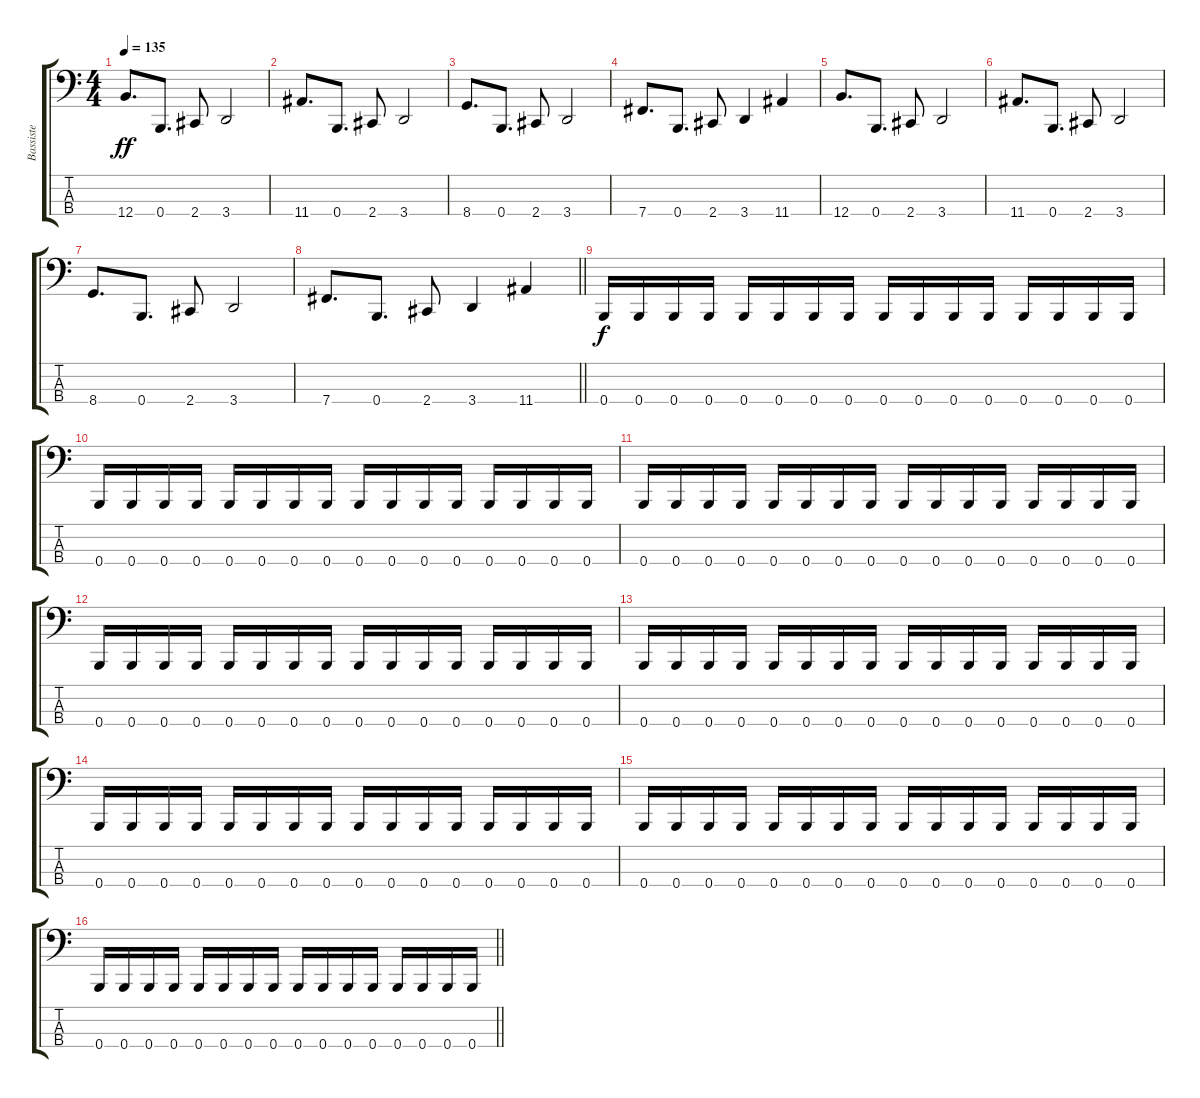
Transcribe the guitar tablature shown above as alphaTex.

\track ("Bassiste" "Bassiste") {instrument electricbassfinger}
\staff {score tabs}
\tuning (D2 B1 Gb1 B0) {hide}
\ts (4 4)
\tempo 135
\clef f4
\ks c
12.4.8{d dy ff} 0.4.8{d} 2.4.8 3.4.2 |
11.4.8{d} 0.4.8{d} 2.4.8 3.4.2 |
8.4.8{d} 0.4.8{d} 2.4.8 3.4.2 |
7.4.8{d} 0.4.8{d} 2.4.8 3.4.4 11.4.4 |
12.4.8{d} 0.4.8{d} 2.4.8 3.4.2 |
11.4.8{d} 0.4.8{d} 2.4.8 3.4.2 |
8.4.8{d} 0.4.8{d} 2.4.8 3.4.2 |
\barLineRight lightlight
7.4.8{d} 0.4.8{d} 2.4.8 3.4.4 11.4.4 |
0.4.16{dy f} 0.4.16 0.4.16 0.4.16 0.4.16 0.4.16 0.4.16 0.4.16 0.4.16 0.4.16 0.4.16 0.4.16 0.4.16 0.4.16 0.4.16 0.4.16 |
0.4.16 0.4.16 0.4.16 0.4.16 0.4.16 0.4.16 0.4.16 0.4.16 0.4.16 0.4.16 0.4.16 0.4.16 0.4.16 0.4.16 0.4.16 0.4.16 |
0.4.16 0.4.16 0.4.16 0.4.16 0.4.16 0.4.16 0.4.16 0.4.16 0.4.16 0.4.16 0.4.16 0.4.16 0.4.16 0.4.16 0.4.16 0.4.16 |
0.4.16 0.4.16 0.4.16 0.4.16 0.4.16 0.4.16 0.4.16 0.4.16 0.4.16 0.4.16 0.4.16 0.4.16 0.4.16 0.4.16 0.4.16 0.4.16 |
0.4.16 0.4.16 0.4.16 0.4.16 0.4.16 0.4.16 0.4.16 0.4.16 0.4.16 0.4.16 0.4.16 0.4.16 0.4.16 0.4.16 0.4.16 0.4.16 |
0.4.16 0.4.16 0.4.16 0.4.16 0.4.16 0.4.16 0.4.16 0.4.16 0.4.16 0.4.16 0.4.16 0.4.16 0.4.16 0.4.16 0.4.16 0.4.16 |
0.4.16 0.4.16 0.4.16 0.4.16 0.4.16 0.4.16 0.4.16 0.4.16 0.4.16 0.4.16 0.4.16 0.4.16 0.4.16 0.4.16 0.4.16 0.4.16 |
\barLineRight lightlight
0.4.16 0.4.16 0.4.16 0.4.16 0.4.16 0.4.16 0.4.16 0.4.16 0.4.16 0.4.16 0.4.16 0.4.16 0.4.16 0.4.16 0.4.16 0.4.16
